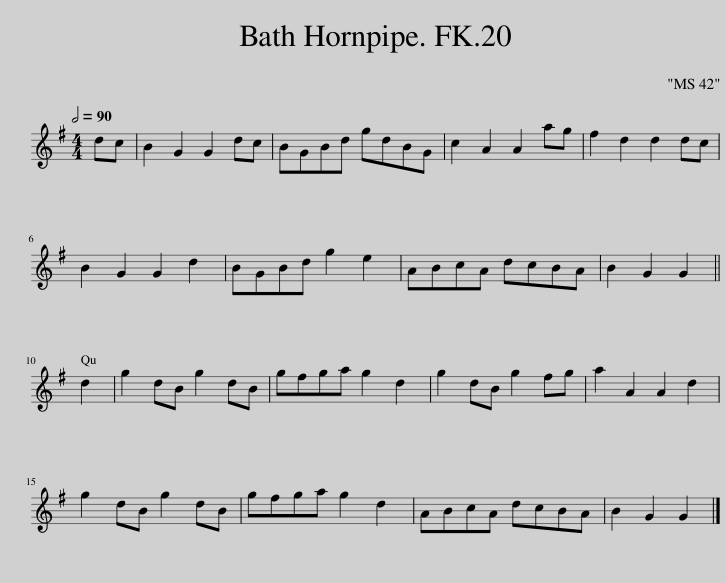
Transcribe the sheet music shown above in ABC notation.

X:1
L:1/8
Q:1/2=90
M:4/4
I:linebreak $
K:G
V:1 treble
V:1
 dc | B2 G2 G2 dc | BGBd gdBG | c2 A2 A2 ag | f2 d2 d2 dc |$ %5
 B2 G2 G2 d2 | BGBd g2 e2 | ABcA dcBA | B2 G2 G2 ||$ d2 | %10
 g2 dB g2 dB | gfga g2 d2 | g2 dB g2 fg | a2 A2 A2 d2 |$ g2 dB g2 dB | %15
 gfga g2 d2 | ABcA dcBA | B2 G2 G2 |] %18
